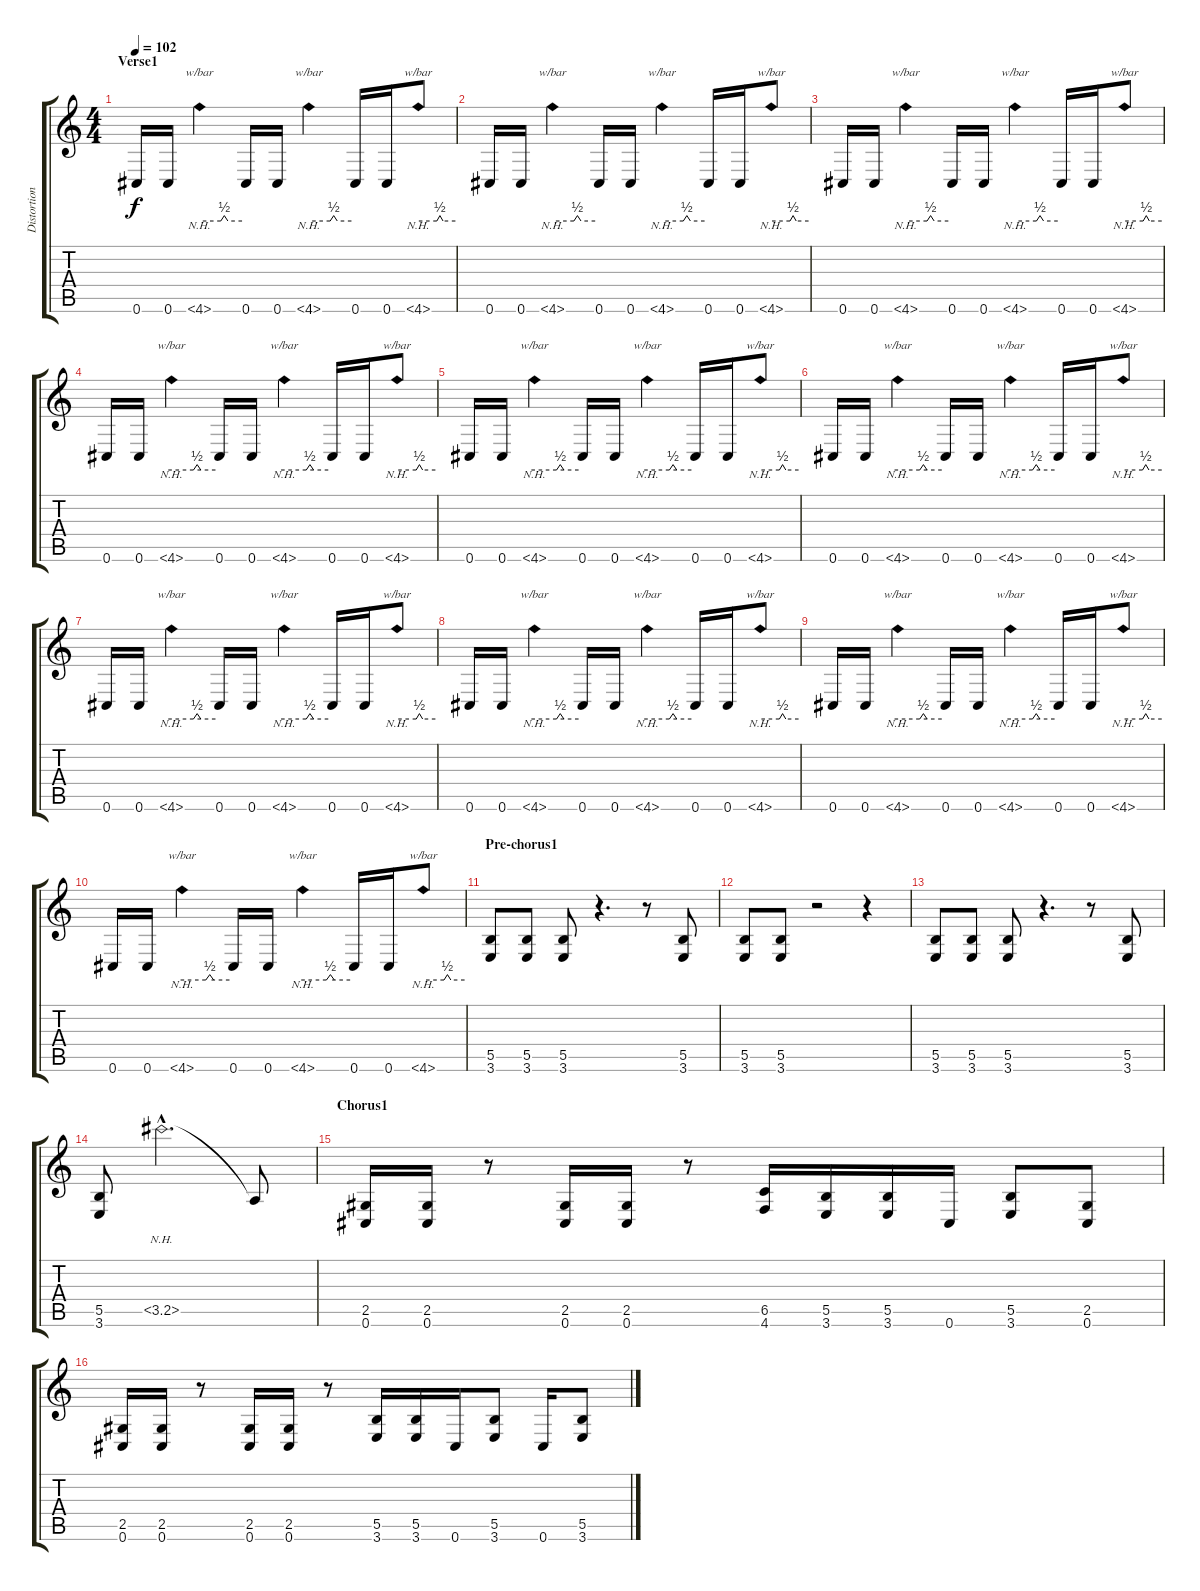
\track ("Distortion Guitar" "Distortion") {instrument distortionguitar}
\staff {score tabs}
\tuning (Db4 Ab3 E3 B2 Gb2 Db2) {hide}
\ts (4 4)
\section ("" "Verse1")
\tempo 102
\clef g2
\ks c
0.6.16{dy f} 0.6.16 4.6{nh}.4{tbe (custom default 0 0 30 0 35 2 40 0 60 0)} 0.6.16 0.6.16 4.6{nh}.4{tbe (custom default 0 0 30 0 35 2 40 0 60 0)} 0.6.16 0.6.16 4.6{nh}.8{tbe (custom default 0 0 30 0 35 2 40 0 60 0)} |
0.6.16 0.6.16 4.6{nh}.4{tbe (custom default 0 0 30 0 35 2 40 0 60 0)} 0.6.16 0.6.16 4.6{nh}.4{tbe (custom default 0 0 30 0 35 2 40 0 60 0)} 0.6.16 0.6.16 4.6{nh}.8{tbe (custom default 0 0 30 0 35 2 40 0 60 0)} |
0.6.16 0.6.16 4.6{nh}.4{tbe (custom default 0 0 30 0 35 2 40 0 60 0)} 0.6.16 0.6.16 4.6{nh}.4{tbe (custom default 0 0 30 0 35 2 40 0 60 0)} 0.6.16 0.6.16 4.6{nh}.8{tbe (custom default 0 0 30 0 35 2 40 0 60 0)} |
0.6.16 0.6.16 4.6{nh}.4{tbe (custom default 0 0 30 0 35 2 40 0 60 0)} 0.6.16 0.6.16 4.6{nh}.4{tbe (custom default 0 0 30 0 35 2 40 0 60 0)} 0.6.16 0.6.16 4.6{nh}.8{tbe (custom default 0 0 30 0 35 2 40 0 60 0)} |
0.6.16 0.6.16 4.6{nh}.4{tbe (custom default 0 0 30 0 35 2 40 0 60 0)} 0.6.16 0.6.16 4.6{nh}.4{tbe (custom default 0 0 30 0 35 2 40 0 60 0)} 0.6.16 0.6.16 4.6{nh}.8{tbe (custom default 0 0 30 0 35 2 40 0 60 0)} |
0.6.16 0.6.16 4.6{nh}.4{tbe (custom default 0 0 30 0 35 2 40 0 60 0)} 0.6.16 0.6.16 4.6{nh}.4{tbe (custom default 0 0 30 0 35 2 40 0 60 0)} 0.6.16 0.6.16 4.6{nh}.8{tbe (custom default 0 0 30 0 35 2 40 0 60 0)} |
0.6.16 0.6.16 4.6{nh}.4{tbe (custom default 0 0 30 0 35 2 40 0 60 0)} 0.6.16 0.6.16 4.6{nh}.4{tbe (custom default 0 0 30 0 35 2 40 0 60 0)} 0.6.16 0.6.16 4.6{nh}.8{tbe (custom default 0 0 30 0 35 2 40 0 60 0)} |
0.6.16 0.6.16 4.6{nh}.4{tbe (custom default 0 0 30 0 35 2 40 0 60 0)} 0.6.16 0.6.16 4.6{nh}.4{tbe (custom default 0 0 30 0 35 2 40 0 60 0)} 0.6.16 0.6.16 4.6{nh}.8{tbe (custom default 0 0 30 0 35 2 40 0 60 0)} |
0.6.16 0.6.16 4.6{nh}.4{tbe (custom default 0 0 30 0 35 2 40 0 60 0)} 0.6.16 0.6.16 4.6{nh}.4{tbe (custom default 0 0 30 0 35 2 40 0 60 0)} 0.6.16 0.6.16 4.6{nh}.8{tbe (custom default 0 0 30 0 35 2 40 0 60 0)} |
0.6.16 0.6.16 4.6{nh}.4{tbe (custom default 0 0 30 0 35 2 40 0 60 0)} 0.6.16 0.6.16 4.6{nh}.4{tbe (custom default 0 0 30 0 35 2 40 0 60 0)} 0.6.16 0.6.16 4.6{nh}.8{tbe (custom default 0 0 30 0 35 2 40 0 60 0)} |
\section ("" "Pre-chorus1")
(5.5 3.6).8 (5.5 3.6).8 (5.5 3.6).8 r.4{d} r.8 (5.5 3.6).8 |
(5.5 3.6).8 (5.5 3.6).8 r.2 r.4 |
(5.5 3.6).8 (5.5 3.6).8 (5.5 3.6).8 r.4{d} r.8 (5.5 3.6).8 |
(5.5 3.6).8 3.5{nh hac}.2{d} 3.5{t}.8 |
\section ("" "Chorus1")
(2.5 0.6).16 (2.5 0.6).16 r.8 (2.5 0.6).16 (2.5 0.6).16 r.8 (6.5 4.6).16 (5.5 3.6).16 (5.5 3.6).16 0.6.16 (5.5 3.6).8 (2.5 0.6).8 |
(2.5 0.6).16 (2.5 0.6).16 r.8 (2.5 0.6).16 (2.5 0.6).16 r.8 (5.5 3.6).16 (5.5 3.6).16 0.6.16 (5.5 3.6).8 0.6.16 (5.5 3.6).8
